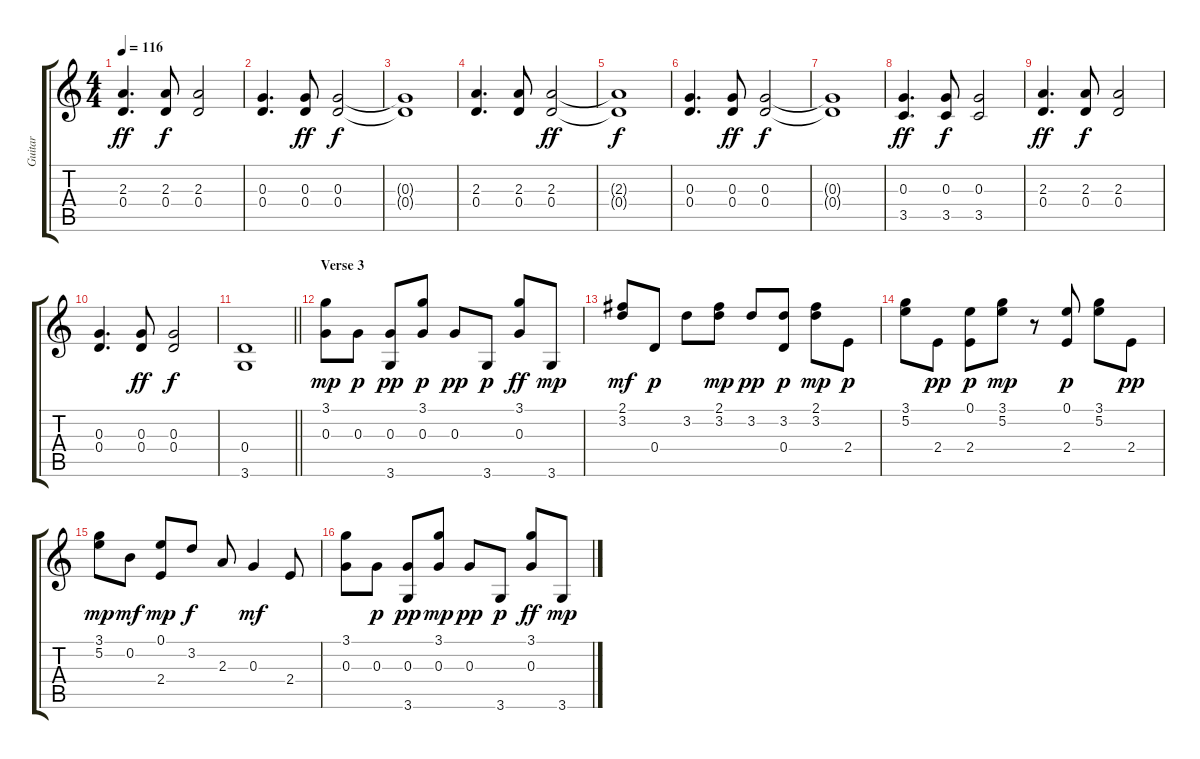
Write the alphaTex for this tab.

\track ("Guitar" "Guitar") {instrument overdrivenguitar}
\staff {score tabs}
\tuning (E4 B3 G3 D3 A2 E2) {hide}
\ts (4 4)
\tempo 116
\clef g2
\ks c
(2.3 0.4).4{d dy ff} (2.3 0.4).8{dy f} (2.3 0.4).2 |
(0.3 0.4).4{d} (0.3 0.4).8{dy ff} (0.3 0.4).2{dy f} |
(0.3{t} 0.4{t}).1 |
(2.3 0.4).4{d} (2.3 0.4).8 (2.3 0.4).2{dy ff} |
(2.3{t} 0.4{t}).1{dy f} |
(0.3 0.4).4{d} (0.3 0.4).8{dy ff} (0.3 0.4).2{dy f} |
(0.3{t} 0.4{t}).1 |
(0.3 3.5).4{d dy ff} (0.3 3.5).8{dy f} (0.3 3.5).2 |
(2.3 0.4).4{d dy ff} (2.3 0.4).8{dy f} (2.3 0.4).2 |
(0.3 0.4).4{d} (0.3 0.4).8{dy ff} (0.3 0.4).2{dy f} |
\barLineRight lightlight
(0.4 3.6).1 |
\section ("" "Verse 3")
(3.1 0.3).8{dy mp} 0.3.8{dy p} (0.3 3.6).8{dy pp} (3.1 0.3).8{dy p} 0.3.8{dy pp} 3.6.8{dy p} (3.1 0.3).8{dy ff} 3.6.8{dy mp} |
(2.1 3.2).8{dy mf} 0.4.8{dy p} 3.2.8 (2.1 3.2).8{dy mp} 3.2.8{dy pp} (3.2 0.4).8{dy p} (2.1 3.2).8{dy mp} 2.4.8{dy p} |
(3.1 5.2).8 2.4.8{dy pp} (0.1 2.4).8{dy p} (3.1 5.2).8{dy mp} r.8 (0.1 2.4).8{dy p} (3.1 5.2).8 2.4.8{dy pp} |
(3.1 5.2).8{dy mp} 0.2.8{dy mf} (0.1 2.4).8{dy mp} 3.2.8{dy f} 2.3.8 0.3.4{dy mf} 2.4.8 |
(3.1 0.3).8 0.3.8{dy p} (0.3 3.6).8{dy pp} (3.1 0.3).8{dy mp} 0.3.8{dy pp} 3.6.8{dy p} (3.1 0.3).8{dy ff} 3.6.8{dy mp}
